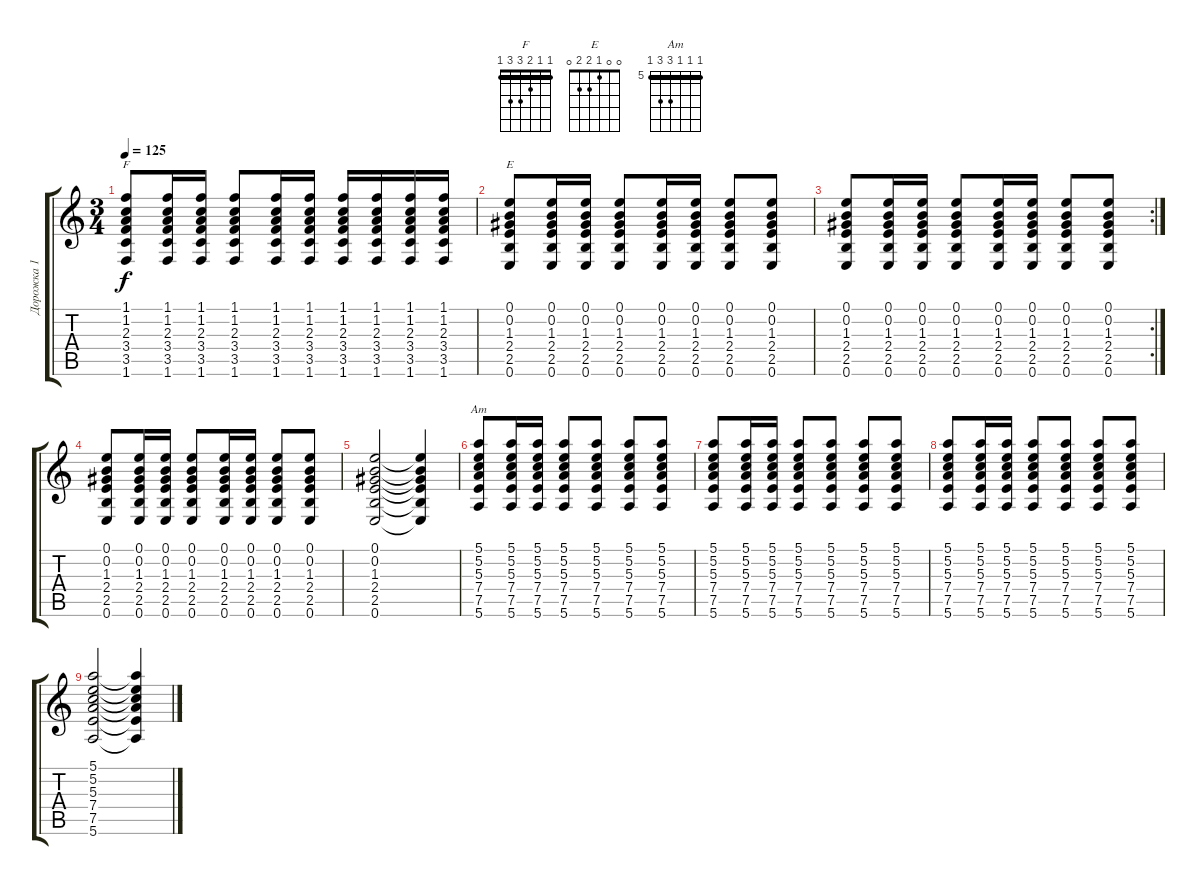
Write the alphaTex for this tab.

\track ("Дорожка 1" "Дорожка 1") {instrument acousticguitarnylon}
\staff {score tabs}
\tuning (E4 B3 G3 D3 A2 E2) {hide}
\chord ("F" 1 1 2 3 3 1) {barre 1}
\chord ("E" 0 0 1 2 2 0)
\chord ("Am" 5 5 5 7 7 5) {firstfret 5 barre 5}
\ts (3 4)
\tempo 125
\clef g2
\ks c
(1.1 1.2 2.3 3.4 3.5 1.6).8{ch "F" dy f} (1.1 1.2 2.3 3.4 3.5 1.6).16 (1.1 1.2 2.3 3.4 3.5 1.6).16 (1.1 1.2 2.3 3.4 3.5 1.6).8 (1.1 1.2 2.3 3.4 3.5 1.6).16 (1.1 1.2 2.3 3.4 3.5 1.6).16 (1.1 1.2 2.3 3.4 3.5 1.6).16 (1.1 1.2 2.3 3.4 3.5 1.6).16 (1.1 1.2 2.3 3.4 3.5 1.6).16 (1.1 1.2 2.3 3.4 3.5 1.6).16 |
(0.1 0.2 1.3 2.4 2.5 0.6).8{ch "E"} (0.1 0.2 1.3 2.4 2.5 0.6).16 (0.1 0.2 1.3 2.4 2.5 0.6).16 (0.1 0.2 1.3 2.4 2.5 0.6).8 (0.1 0.2 1.3 2.4 2.5 0.6).16 (0.1 0.2 1.3 2.4 2.5 0.6).16 (0.1 0.2 1.3 2.4 2.5 0.6).8 (0.1 0.2 1.3 2.4 2.5 0.6).8 |
\rc 2
(0.1 0.2 1.3 2.4 2.5 0.6).8 (0.1 0.2 1.3 2.4 2.5 0.6).16 (0.1 0.2 1.3 2.4 2.5 0.6).16 (0.1 0.2 1.3 2.4 2.5 0.6).8 (0.1 0.2 1.3 2.4 2.5 0.6).16 (0.1 0.2 1.3 2.4 2.5 0.6).16 (0.1 0.2 1.3 2.4 2.5 0.6).8 (0.1 0.2 1.3 2.4 2.5 0.6).8 |
(0.1 0.2 1.3 2.4 2.5 0.6).8 (0.1 0.2 1.3 2.4 2.5 0.6).16 (0.1 0.2 1.3 2.4 2.5 0.6).16 (0.1 0.2 1.3 2.4 2.5 0.6).8 (0.1 0.2 1.3 2.4 2.5 0.6).16 (0.1 0.2 1.3 2.4 2.5 0.6).16 (0.1 0.2 1.3 2.4 2.5 0.6).8 (0.1 0.2 1.3 2.4 2.5 0.6).8 |
(0.1 0.2 1.3 2.4 2.5 0.6).2 (0.1{t} 0.2{t} 1.3{t} 2.4{t} 2.5{t} 0.6{t}).4 |
(5.1 5.2 5.3 7.4 7.5 5.6).8{ch "Am"} (5.1 5.2 5.3 7.4 7.5 5.6).16 (5.1 5.2 5.3 7.4 7.5 5.6).16 (5.1 5.2 5.3 7.4 7.5 5.6).8 (5.1 5.2 5.3 7.4 7.5 5.6).8 (5.1 5.2 5.3 7.4 7.5 5.6).8 (5.1 5.2 5.3 7.4 7.5 5.6).8 |
(5.1 5.2 5.3 7.4 7.5 5.6).8 (5.1 5.2 5.3 7.4 7.5 5.6).16 (5.1 5.2 5.3 7.4 7.5 5.6).16 (5.1 5.2 5.3 7.4 7.5 5.6).8 (5.1 5.2 5.3 7.4 7.5 5.6).8 (5.1 5.2 5.3 7.4 7.5 5.6).8 (5.1 5.2 5.3 7.4 7.5 5.6).8 |
(5.1 5.2 5.3 7.4 7.5 5.6).8 (5.1 5.2 5.3 7.4 7.5 5.6).16 (5.1 5.2 5.3 7.4 7.5 5.6).16 (5.1 5.2 5.3 7.4 7.5 5.6).8 (5.1 5.2 5.3 7.4 7.5 5.6).8 (5.1 5.2 5.3 7.4 7.5 5.6).8 (5.1 5.2 5.3 7.4 7.5 5.6).8 |
(5.1 5.2 5.3 7.4 7.5 5.6).2 (5.1{t} 5.2{t} 5.3{t} 7.4{t} 7.5{t} 5.6{t}).4
